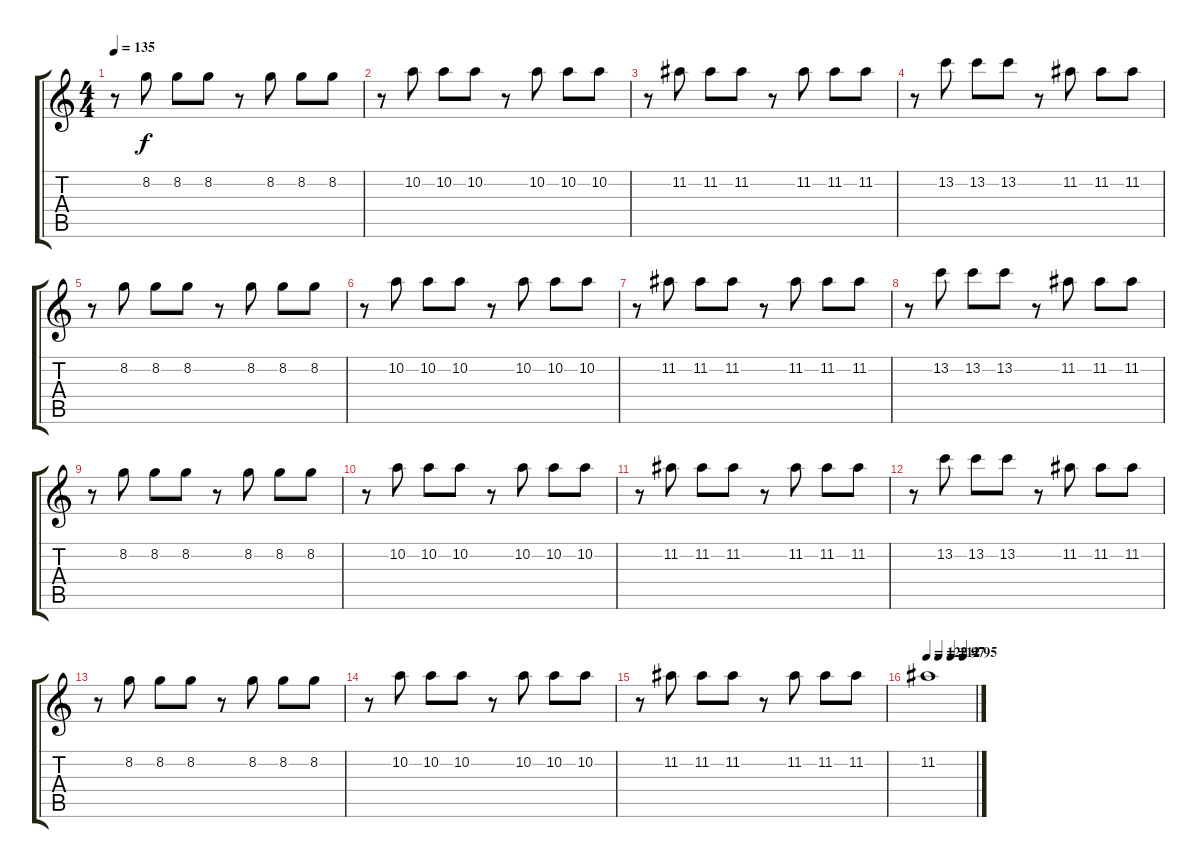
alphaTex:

\track (" " " ") {instrument distortionguitar}
\staff {score tabs}
\tuning (E4 B3 G3 D3 A2 E2) {hide}
\ts (4 4)
\tempo 135
\clef g2
\ks c
r.8{dy f} 8.2.8 8.2.8 8.2.8 r.8 8.2.8 8.2.8 8.2.8 |
r.8 10.2.8 10.2.8 10.2.8 r.8 10.2.8 10.2.8 10.2.8 |
r.8 11.2.8 11.2.8 11.2.8 r.8 11.2.8 11.2.8 11.2.8 |
r.8 13.2.8 13.2.8 13.2.8 r.8 11.2.8 11.2.8 11.2.8 |
r.8 8.2.8 8.2.8 8.2.8 r.8 8.2.8 8.2.8 8.2.8 |
r.8 10.2.8 10.2.8 10.2.8 r.8 10.2.8 10.2.8 10.2.8 |
r.8 11.2.8 11.2.8 11.2.8 r.8 11.2.8 11.2.8 11.2.8 |
r.8 13.2.8 13.2.8 13.2.8 r.8 11.2.8 11.2.8 11.2.8 |
r.8 8.2.8 8.2.8 8.2.8 r.8 8.2.8 8.2.8 8.2.8 |
r.8 10.2.8 10.2.8 10.2.8 r.8 10.2.8 10.2.8 10.2.8 |
r.8 11.2.8 11.2.8 11.2.8 r.8 11.2.8 11.2.8 11.2.8 |
r.8 13.2.8 13.2.8 13.2.8 r.8 11.2.8 11.2.8 11.2.8 |
r.8 8.2.8 8.2.8 8.2.8 r.8 8.2.8 8.2.8 8.2.8 |
r.8 10.2.8 10.2.8 10.2.8 r.8 10.2.8 10.2.8 10.2.8 |
r.8 11.2.8 11.2.8 11.2.8 r.8 11.2.8 11.2.8 11.2.8 |
\tempo 122
\tempo (112 0.25)
\tempo (97 0.5)
\tempo (95 0.75)
11.2.1
